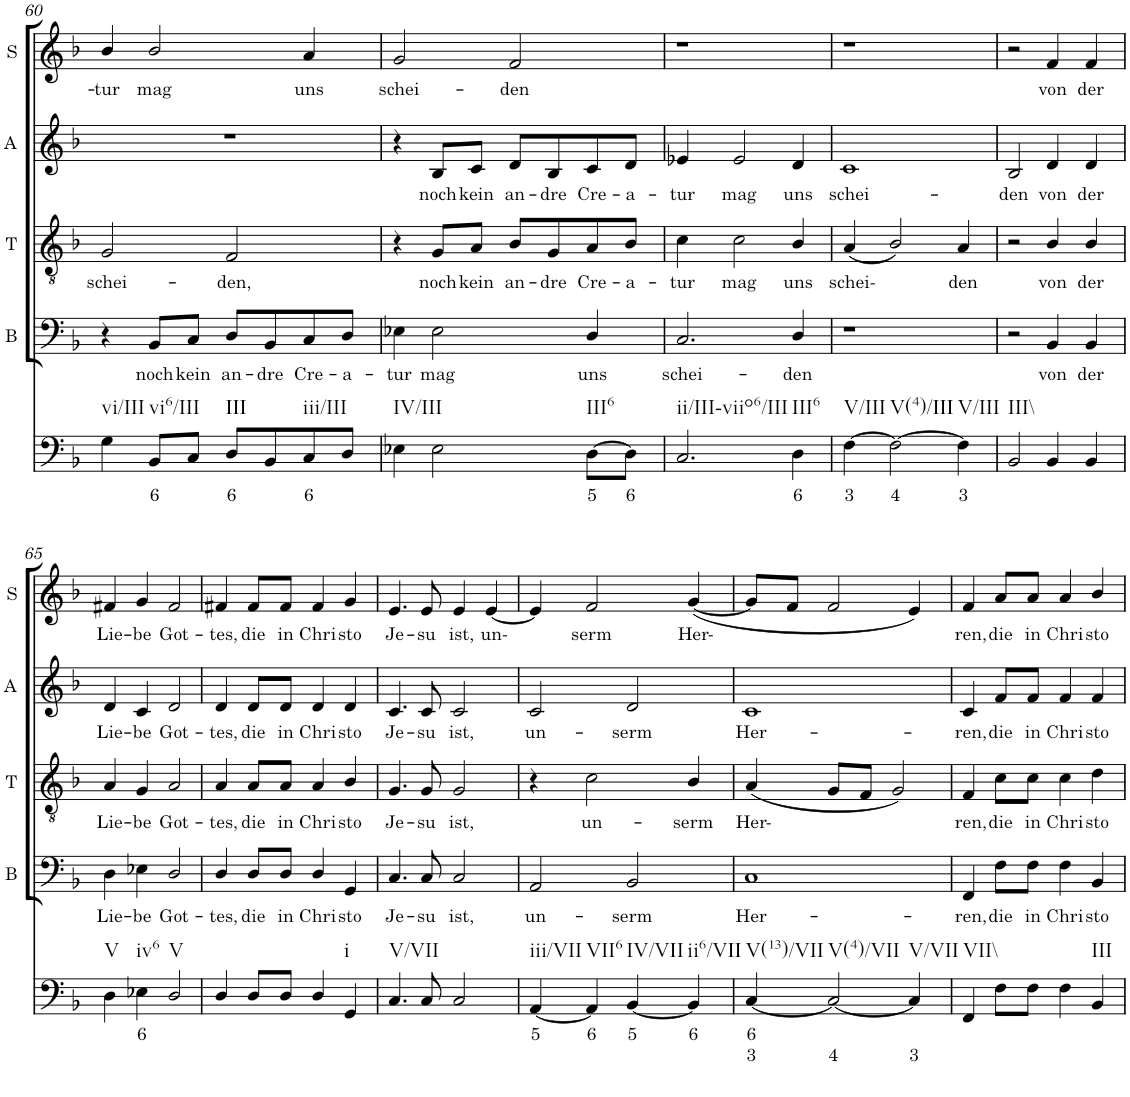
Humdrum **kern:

**kern	**text	**text	**kern	**text	**kern	**text	**kern	**text	**kern	**text
*part5	*part5	*part5	*part4	*part4	*part3	*part3	*part2	*part2	*part1	*part1
*staff5	*staff5	*staff5	*staff4	*staff4	*staff3	*staff3	*staff2	*staff2	*staff1	*staff1
*I"Continuo	*	*	*I"Bass	*	*I"Tenor	*	*I"Alto	*	*I"Soprano	*
*	*	*	*I'B	*	*I'T	*	*I'A	*	*I'S	*
!!LO:PB:g=z
*clefF4	*	*	*clefF4	*	*clefGv2	*	*clefG2	*	*clefG2	*
*k[b-]	*	*	*k[b-]	*	*k[b-]	*	*k[b-]	*	*k[b-]	*
*M4/4	*	*	*M4/4	*	*M4/4	*	*M4/4	*	*M4/4	*
=60	=60	=60	=60	=60	=60	=60	=60	=60	=60	=60
!LO:TX:b:t=vi/III	!	!	!	!	!	!	!	!	!	!
!	!	!	!	!	!	!LO:LY:b	!	!	!	!LO:LY:b
4G\	.	.	4r	.	2G/	schei-	1r	.	4b-/	tur
!LO:TX:b:t=vi6/III	!	!	!	!	!	!	!	!	!	!
!	!LO:LY:b	!	!	!LO:LY:b	!	!	!	!	!	!LO:LY:b
8BB-/L	6	.	8BB-/L	noch	.	.	.	.	2b-/	mag
!	!	!	!	!LO:LY:b	!	!	!	!	!	!
8C/J	.	.	8C/J	kein	.	.	.	.	.	.
!LO:TX:b:t=III	!	!	!	!	!	!	!	!	!	!
!	!LO:LY:b	!	!	!LO:LY:b	!	!LO:LY:b	!	!	!	!
8D/L	6	.	8D/L	an-	2F/	den,	.	.	.	.
!	!	!	!	!LO:LY:b	!	!	!	!	!	!
8BB-/	.	.	8BB-/	dre	.	.	.	.	.	.
!LO:TX:b:t=iii/III	!	!	!	!	!	!	!	!	!	!
!	!LO:LY:b	!	!	!LO:LY:b	!	!	!	!	!	!LO:LY:b
8C/	6	.	8C/	Cre-	.	.	.	.	4a/	uns
!	!	!	!	!LO:LY:b	!	!	!	!	!	!
8D/J	.	.	8D/J	a-	.	.	.	.	.	.
=61	=61	=61	=61	=61	=61	=61	=61	=61	=61	=61
!LO:TX:b:t=IV/III	!	!	!	!	!	!	!	!	!	!
!	!	!	!	!LO:LY:b	!	!	!	!	!	!LO:LY:b
4E-X\	.	.	4E-X\	tur	4r	.	4r	.	2g/	schei-
!	!	!	!	!LO:LY:b	!	!LO:LY:b	!	!LO:LY:b	!	!
2E-\	.	.	2E-\	mag	8G/L	noch	8B-/L	noch	.	.
!	!	!	!	!	!	!LO:LY:b	!	!LO:LY:b	!	!
.	.	.	.	.	8A/J	kein	8c/J	kein	.	.
!	!	!	!	!	!	!LO:LY:b	!	!LO:LY:b	!	!LO:LY:b
.	.	.	.	.	8B-/L	an-	8d/L	an-	2f/	den
!	!	!	!	!	!	!LO:LY:b	!	!LO:LY:b	!	!
.	.	.	.	.	8G/	dre	8B-/	dre	.	.
!LO:TX:b:t=III6	!	!	!	!	!	!	!	!	!	!
!	!LO:LY:b	!	!	!LO:LY:b	!	!LO:LY:b	!	!LO:LY:b	!	!
[8D\L	5	.	4D/	uns	8A/	Cre-	8c/	Cre-	.	.
!	!LO:LY:b	!	!	!	!	!LO:LY:b	!	!LO:LY:b	!	!
8D\J]	6	.	.	.	8B-/J	a-	8d/J	a-	.	.
=62	=62	=62	=62	=62	=62	=62	=62	=62	=62	=62
!LO:TX:b:t=ii/III-viio6/III	!	!	!	!	!	!	!	!	!	!
!	!	!	!	!LO:LY:b	!	!LO:LY:b	!	!LO:LY:b	!	!
2.C/	.	.	2.C/	schei-	4c\	tur	4e-X/	tur	1r	.
!	!	!	!	!	!	!LO:LY:b	!	!LO:LY:b	!	!
.	.	.	.	.	2c\	mag	2e-/	mag	.	.
!LO:TX:b:t=III6	!	!	!	!	!	!	!	!	!	!
!	!LO:LY:b	!	!	!LO:LY:b	!	!LO:LY:b	!	!LO:LY:b	!	!
4D\	6	.	4D/	den	4B-/	uns	4d/	uns	.	.
=63	=63	=63	=63	=63	=63	=63	=63	=63	=63	=63
!LO:TX:b:t=V/III	!	!	!	!	!	!	!	!	!	!
!	!LO:LY:b	!	!	!	!	!LO:LY:b	!	!LO:LY:b	!	!
[4F\	3	.	1r	.	(4A/	schei-	1c	schei-	1r	.
!LO:TX:b:t=V(4)/III	!	!	!	!	!	!	!	!	!	!
!	!LO:LY:b	!	!	!	!	!	!	!	!	!
2F\_	4	.	.	.	2B-/)	.	.	.	.	.
!LO:TX:b:t=V/III	!	!	!	!	!	!	!	!	!	!
!	!LO:LY:b	!	!	!	!	!LO:LY:b	!	!	!	!
4F\]	3	.	.	.	4A/	den	.	.	.	.
=64	=64	=64	=64	=64	=64	=64	=64	=64	=64	=64
!LO:TX:b:t=III\\	!	!	!	!	!	!	!	!	!	!
!	!	!	!	!	!	!	!	!LO:LY:b	!	!
2BB-/	.	.	2r	.	2r	.	2B-/	den	2r	.
!	!	!	!	!LO:LY:b	!	!LO:LY:b	!	!LO:LY:b	!	!LO:LY:b
4BB-/	.	.	4BB-/	von	4B-/	von	4d/	von	4f/	von
!	!	!	!	!LO:LY:b	!	!LO:LY:b	!	!LO:LY:b	!	!LO:LY:b
4BB-/	.	.	4BB-/	der	4B-/	der	4d/	der	4f/	der
!!LO:LB:g=z
=65	=65	=65	=65	=65	=65	=65	=65	=65	=65	=65
!LO:TX:b:t=V	!	!	!	!	!	!	!	!	!	!
!	!	!	!	!LO:LY:b	!	!LO:LY:b	!	!LO:LY:b	!	!LO:LY:b
4D\	.	.	4D\	Lie-	4A/	Lie-	4d/	Lie-	4f#X/	Lie-
!LO:TX:b:t=iv6	!	!	!	!	!	!	!	!	!	!
!	!LO:LY:b	!	!	!LO:LY:b	!	!LO:LY:b	!	!LO:LY:b	!	!LO:LY:b
4E-X\	6	.	4E-X\	be	4G/	be	4c/	be	4g/	be
!LO:TX:b:t=V	!	!	!	!	!	!	!	!	!	!
!	!	!	!	!LO:LY:b	!	!LO:LY:b	!	!LO:LY:b	!	!LO:LY:b
2D/	.	.	2D/	Got-	2A/	Got-	2d/	Got-	2f#/	Got-
=66	=66	=66	=66	=66	=66	=66	=66	=66	=66	=66
!	!	!	!	!LO:LY:b	!	!LO:LY:b	!	!LO:LY:b	!	!LO:LY:b
4D/	.	.	4D/	tes,	4A/	tes,	4d/	tes,	4f#X/	tes,
!	!	!	!	!LO:LY:b	!	!LO:LY:b	!	!LO:LY:b	!	!LO:LY:b
8D/L	.	.	8D/L	die	8A/L	die	8d/L	die	8f#/L	die
!	!	!	!	!LO:LY:b	!	!LO:LY:b	!	!LO:LY:b	!	!LO:LY:b
8D/J	.	.	8D/J	in	8A/J	in	8d/J	in	8f#/J	in
!	!	!	!	!LO:LY:b	!	!LO:LY:b	!	!LO:LY:b	!	!LO:LY:b
4D/	.	.	4D/	Chri-	4A/	Chri-	4d/	Chri-	4f#/	Chri-
!LO:TX:b:t=i	!	!	!	!	!	!	!	!	!	!
!	!	!	!	!LO:LY:b	!	!LO:LY:b	!	!LO:LY:b	!	!LO:LY:b
4GG/	.	.	4GG/	sto	4B-/	sto	4d/	sto	4g/	sto
=67	=67	=67	=67	=67	=67	=67	=67	=67	=67	=67
!LO:TX:b:t=V/VII	!	!	!	!	!	!	!	!	!	!
!	!	!	!	!LO:LY:b	!	!LO:LY:b	!	!LO:LY:b	!	!LO:LY:b
4.C/	.	.	4.C/	Je-	4.G/	Je-	4.c/	Je-	4.e/	Je-
!	!	!	!	!LO:LY:b	!	!LO:LY:b	!	!LO:LY:b	!	!LO:LY:b
8C/	.	.	8C/	su	8G/	su	8c/	su	8e/	su
!	!	!	!	!LO:LY:b	!	!LO:LY:b	!	!LO:LY:b	!	!LO:LY:b
2C/	.	.	2C/	ist,	2G/	ist,	2c/	ist,	4e/	ist,
!	!	!	!	!	!	!	!	!	!	!LO:LY:b
.	.	.	.	.	.	.	.	.	[4e/	un-
=68	=68	=68	=68	=68	=68	=68	=68	=68	=68	=68
!LO:TX:b:t=iii/VII	!	!	!	!	!	!	!	!	!	!
!	!LO:LY:b	!	!	!LO:LY:b	!	!	!	!LO:LY:b	!	!
[4AA/	5	.	2AA/	un-	4r	.	2c/	un-	4e/]	.
!LO:TX:b:t=VII6	!	!	!	!	!	!	!	!	!	!
!	!LO:LY:b	!	!	!	!	!LO:LY:b	!	!	!	!LO:LY:b
4AA/]	6	.	.	.	2c\	un-	.	.	2f/	serm
!LO:TX:b:t=IV/VII	!	!	!	!	!	!	!	!	!	!
!	!LO:LY:b	!	!	!LO:LY:b	!	!	!	!LO:LY:b	!	!
[4BB-/	5	.	2BB-/	serm	.	.	2d/	serm	.	.
!LO:TX:b:t=ii6/VII	!	!	!	!	!	!	!	!	!	!
!	!LO:LY:b	!	!	!	!	!LO:LY:b	!	!	!	!LO:LY:b
4BB-/]	6	.	.	.	4B-/	serm	.	.	([4g/	Her-
=69	=69	=69	=69	=69	=69	=69	=69	=69	=69	=69
!LO:TX:b:t=V(13)/VII	!	!	!	!	!	!	!	!	!	!
!	!LO:LY:b	!LO:LY:b	!	!LO:LY:b	!	!LO:LY:b	!	!LO:LY:b	!	!
[4C/	6	3	1C	Her-	(4A/	Her-	1c	Her-	8g/L]	.
.	.	.	.	.	.	.	.	.	8f/J	.
!LO:TX:b:t=V(4)/VII	!	!	!	!	!	!	!	!	!	!
!	!	!LO:LY:b	!	!	!	!	!	!	!	!
2C/_	.	4	.	.	8G/L	.	.	.	2f/	.
.	.	.	.	.	8F/J	.	.	.	.	.
.	.	.	.	.	2G/)	.	.	.	.	.
!LO:TX:b:t=V/VII	!	!	!	!	!	!	!	!	!	!
!	!	!LO:LY:b	!	!	!	!	!	!	!	!
4C/]	.	3	.	.	.	.	.	.	4e/)	.
=70	=70	=70	=70	=70	=70	=70	=70	=70	=70	=70
!LO:TX:b:t=VII\\	!	!	!	!	!	!	!	!	!	!
!	!	!	!	!LO:LY:b	!	!LO:LY:b	!	!LO:LY:b	!	!LO:LY:b
4FF/	.	.	4FF/	ren,	4F/	ren,	4c/	ren,	4f/	ren,
!	!	!	!	!LO:LY:b	!	!LO:LY:b	!	!LO:LY:b	!	!LO:LY:b
8F\L	.	.	8F\L	die	8c\L	die	8f/L	die	8a/L	die
!	!	!	!	!LO:LY:b	!	!LO:LY:b	!	!LO:LY:b	!	!LO:LY:b
8F\J	.	.	8F\J	in	8c\J	in	8f/J	in	8a/J	in
!	!	!	!	!LO:LY:b	!	!LO:LY:b	!	!LO:LY:b	!	!LO:LY:b
4F\	.	.	4F\	Chri-	4c\	Chri-	4f/	Chri-	4a/	Chri-
!LO:TX:b:t=III	!	!	!	!	!	!	!	!	!	!
!	!	!	!	!LO:LY:b	!	!LO:LY:b	!	!LO:LY:b	!	!LO:LY:b
4BB-/	.	.	4BB-/	sto	4d\	sto	4f/	sto	4b-/	sto
=	=	=	=	=	=	=	=	=	=	=
*-	*-	*-	*-	*-	*-	*-	*-	*-	*-	*-
